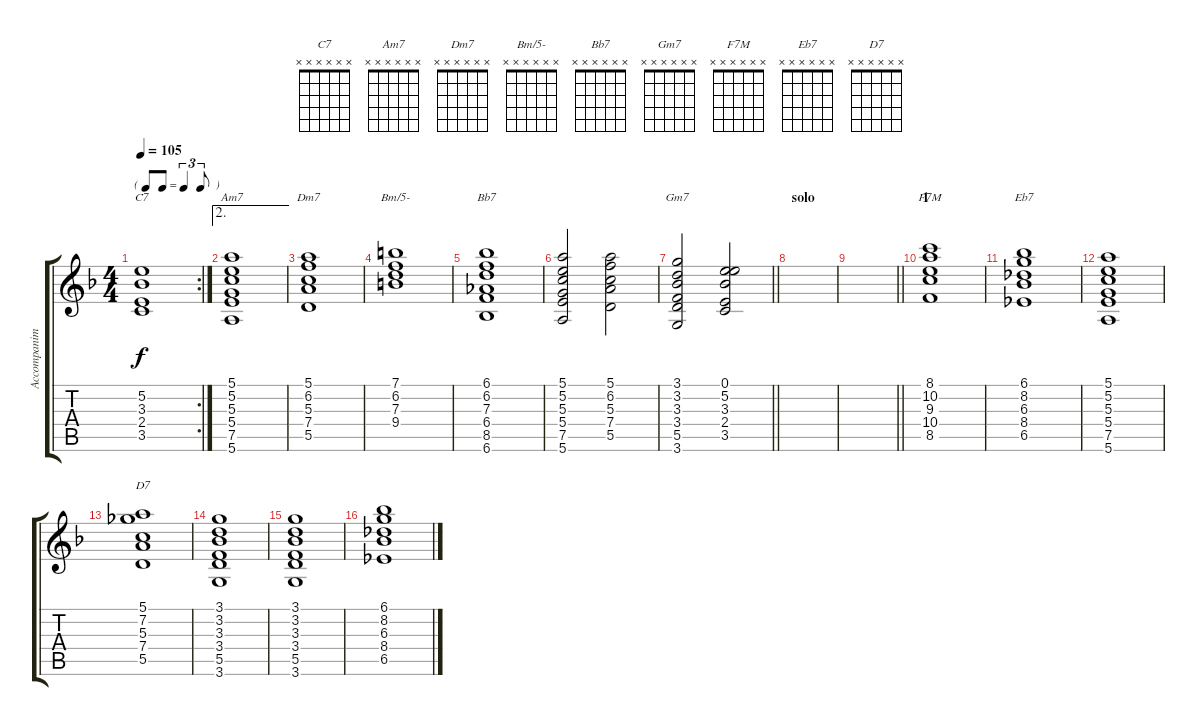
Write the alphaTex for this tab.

\track ("Accompaniment" "Accompanim") {instrument electricguitarjazz}
\staff {score tabs}
\tuning (E4 B3 G3 D3 A2 E2) {hide}
\chord ("C7" x x x x x x)
\chord ("Am7" x x x x x x)
\chord ("Dm7" x x x x x x)
\chord ("Bm/5-" x x x x x x)
\chord ("Bb7" x x x x x x)
\chord ("Gm7" x x x x x x)
\chord ("F7M" x x x x x x)
\chord ("Eb7" x x x x x x)
\chord ("D7" x x x x x x)
\rc 2
\ts (4 4)
\tf triplet8th
\tempo 105
\clef g2
\ks dminor
(5.2 3.3 2.4 3.5).1{ch "C7" dy f} |
\ae 2
(5.1 5.2 5.3 5.4 7.5 5.6).1{ch "Am7"} |
(5.1 6.2 5.3 7.4 5.5).1{ch "Dm7"} |
(7.1 6.2 7.3 9.4).1{ch "Bm/5-"} |
(6.1 6.2 7.3 6.4 8.5 6.6).1{ch "Bb7"} |
(5.1 5.2 5.3 5.4 7.5 5.6).2 (5.1 6.2 5.3 7.4 5.5).2 |
\barLineRight lightlight
(3.1 3.2 3.3 3.4 5.5 3.6).2{ch "Gm7"} (0.1 5.2 3.3 2.4 3.5).2 |
\section ("" "solo")
|
\barLineRight lightlight
|
\section ("" "1")
(8.1 10.2 9.3 10.4 8.5).1{ch "F7M"} |
(6.1 8.2 6.3 8.4 6.5).1{ch "Eb7"} |
(5.1 5.2 5.3 5.4 7.5 5.6).1 |
(5.1 7.2 5.3 7.4 5.5).1{ch "D7"} |
(3.1 3.2 3.3 3.4 5.5 3.6).1 |
(3.1 3.2 3.3 3.4 5.5 3.6).1 |
(6.1 8.2 6.3 8.4 6.5).1
